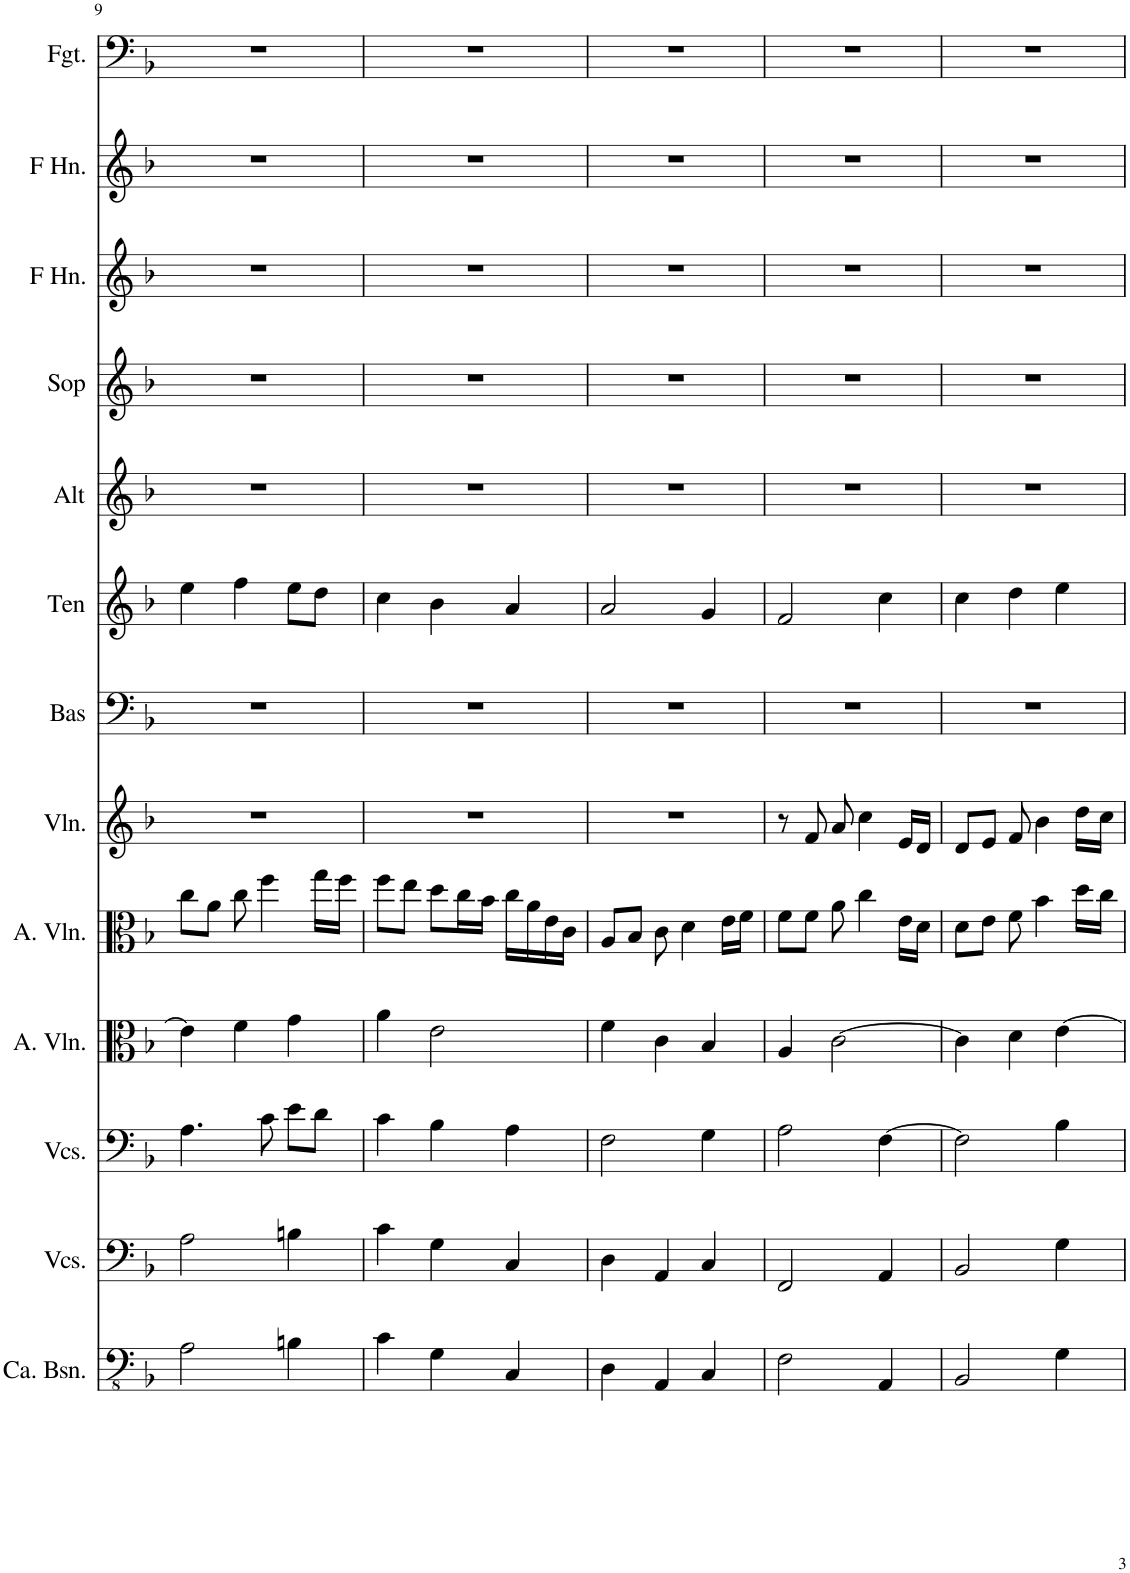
**kern	**kern	**kern	**kern	**kern	**kern	**kern	**kern	**kern	**kern	**kern	**kern	**kern
*part13	*part12	*part11	*part10	*part9	*part8	*part7	*part6	*part5	*part4	*part3	*part2	*part1
*staff13	*staff12	*staff11	*staff10	*staff9	*staff8	*staff7	*staff6	*staff5	*staff4	*staff3	*staff2	*staff1
*I"Contrabassen, Double Bass	*I"Violoncellos, Cello II	*I"Violoncellos, Cello I	*I"Altviolen, Viola II	*I"Altviolen, Viola I	*I"Violen, Violin	*I"Bas	*I"Tenor	*I"Alt	*I"Sopraan	*I"Hoorn in F, Horn in F III,IV	*I"Hoorn in F, Horn in F I,II	*I"Fagot, Bassoon
*I'Ca. Bsn.	*I'Vcs.	*I'Vcs.	*I'A. Vln.	*I'A. Vln.	*I'Vln.	*I'Bas	*I'Ten	*I'Alt	*I'Sop	*I'F Hn.	*I'F Hn.	*I'Fgt.
!!LO:PB:g=z
*clefFv4	*clefF4	*clefF4	*clefC3	*clefC3	*clefG2	*clefF4	*clefG2	*clefG2	*clefG2	*clefG2	*clefG2	*clefF4
*	*	*	*	*	*	*	*Trd1c2	*Trd1c2	*	*Trd4c7	*Trd4c7	*
*k[b-]	*k[b-]	*k[b-]	*k[b-]	*k[b-]	*k[b-]	*k[b-]	*k[b-]	*k[b-]	*k[b-]	*k[b-]	*k[b-]	*k[b-]
*M3/4	*M3/4	*M3/4	*M3/4	*M3/4	*M3/4	*M3/4	*M3/4	*M3/4	*M3/4	*M3/4	*M3/4	*M3/4
=9	=9	=9	=9	=9	=9	=9	=9	=9	=9	=9	=9	=9
2AA\	2A\	4.A\	4e\]	8cc\L	2.r	2.r	4ee\	2.r	2.r	2.r	2.r	2.r
.	.	.	.	8a\J	.	.	.	.	.	.	.	.
.	.	.	4f\	8cc\	.	.	4ff\	.	.	.	.	.
.	.	8c\	.	4ff\	.	.	.	.	.	.	.	.
4BBn\	4Bn\	8e\L	4g\	.	.	.	8ee\L	.	.	.	.	.
.	.	8d\J	.	16gg\LL	.	.	8dd\J	.	.	.	.	.
.	.	.	.	16ff\JJ	.	.	.	.	.	.	.	.
=10	=10	=10	=10	=10	=10	=10	=10	=10	=10	=10	=10	=10
4C\	4c\	4c\	4a\	8ff\L	2.r	2.r	4cc\	2.r	2.r	2.r	2.r	2.r
.	.	.	.	8ee\J	.	.	.	.	.	.	.	.
4GG\	4G\	4B-\	2e\	8dd\L	.	.	4b-\	.	.	.	.	.
.	.	.	.	16cc\L	.	.	.	.	.	.	.	.
.	.	.	.	16b-\JJ	.	.	.	.	.	.	.	.
4CC/	4C/	4A\	.	16cc\LL	.	.	4a/	.	.	.	.	.
.	.	.	.	16a\	.	.	.	.	.	.	.	.
.	.	.	.	16e\	.	.	.	.	.	.	.	.
.	.	.	.	16c\JJ	.	.	.	.	.	.	.	.
=11	=11	=11	=11	=11	=11	=11	=11	=11	=11	=11	=11	=11
4DD\	4D\	2F\	4f\	8A/L	2.r	2.r	2a/	2.r	2.r	2.r	2.r	2.r
.	.	.	.	8B-/J	.	.	.	.	.	.	.	.
4AAA/	4AA/	.	4c\	8c\	.	.	.	.	.	.	.	.
.	.	.	.	4d\	.	.	.	.	.	.	.	.
4CC/	4C/	4G\	4B-/	.	.	.	4g/	.	.	.	.	.
.	.	.	.	16e\LL	.	.	.	.	.	.	.	.
.	.	.	.	16f\JJ	.	.	.	.	.	.	.	.
=12	=12	=12	=12	=12	=12	=12	=12	=12	=12	=12	=12	=12
2FF\	2FF/	2A\	4A/	8f\L	8r	2.r	2f/	2.r	2.r	2.r	2.r	2.r
.	.	.	.	8f\J	8f/	.	.	.	.	.	.	.
.	.	.	[2c\	8a\	8a/	.	.	.	.	.	.	.
.	.	.	.	4cc\	4cc\	.	.	.	.	.	.	.
4AAA/	4AA/	[4F\	.	.	.	.	4cc\	.	.	.	.	.
.	.	.	.	16e\LL	16e/LL	.	.	.	.	.	.	.
.	.	.	.	16d\JJ	16d/JJ	.	.	.	.	.	.	.
=13	=13	=13	=13	=13	=13	=13	=13	=13	=13	=13	=13	=13
2BBB-/	2BB-/	2F\]	4c\]	8d\L	8d/L	2.r	4cc\	2.r	2.r	2.r	2.r	2.r
.	.	.	.	8e\J	8e/J	.	.	.	.	.	.	.
.	.	.	4d\	8f\	8f/	.	4dd\	.	.	.	.	.
.	.	.	.	4b-\	4b-\	.	.	.	.	.	.	.
4GG\	4G\	4B-\	[4e\	.	.	.	4ee\	.	.	.	.	.
.	.	.	.	16dd\LL	16dd\LL	.	.	.	.	.	.	.
.	.	.	.	16cc\JJ	16cc\JJ	.	.	.	.	.	.	.
=	=	=	=	=	=	=	=	=	=	=	=	=
*-	*-	*-	*-	*-	*-	*-	*-	*-	*-	*-	*-	*-
